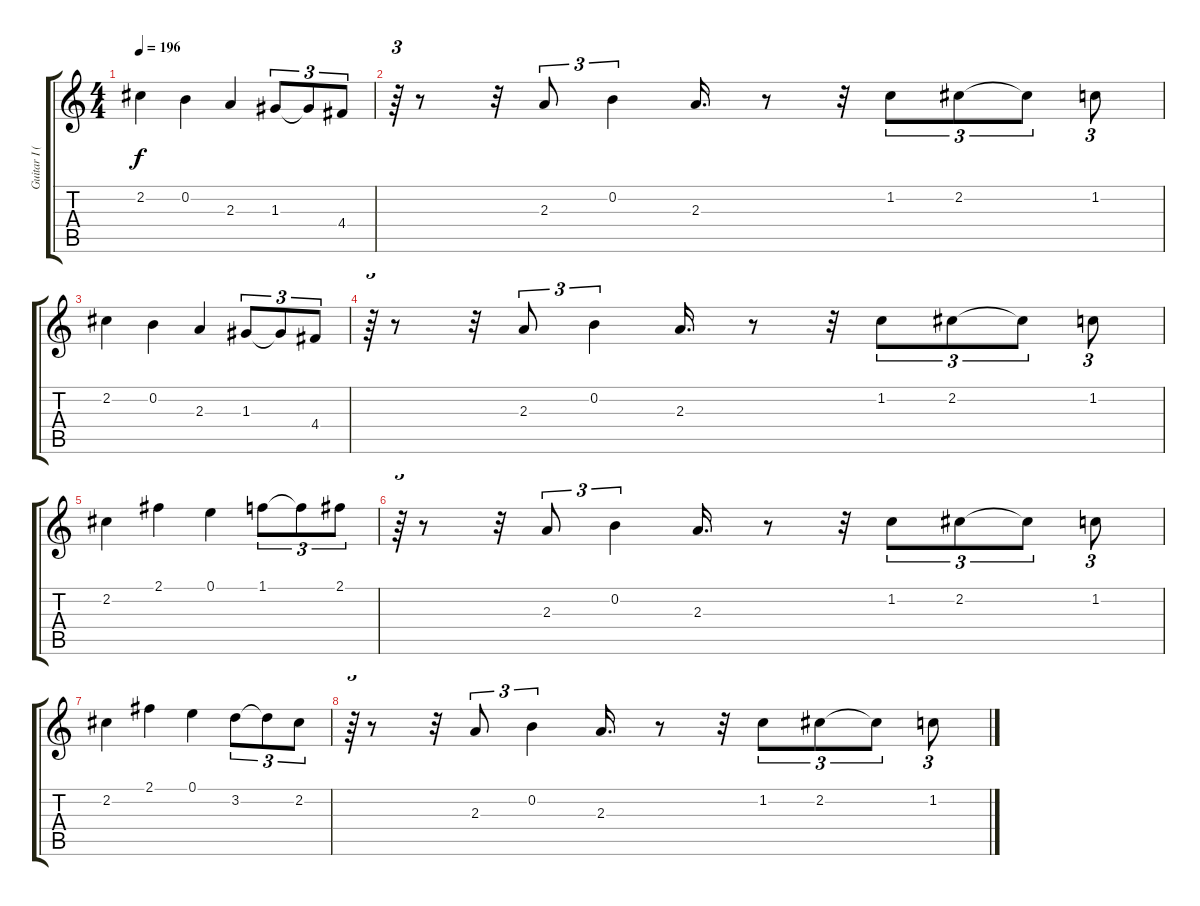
\track ("Guitar I (Sugizo)" "Guitar I (") {instrument distortionguitar}
\staff {score tabs}
\tuning (E4 B3 G3 D3 A2 E2) {hide}
\ts (4 4)
\tempo 196
\clef g2
\ks c
2.2.4{dy f} 0.2.4 2.3.4 1.3.8{tu (3 2)} 1.3{t}.8{tu (3 2)} 4.4.8{tu (3 2)} |
r.64{tu (3 2)} r.8 r.32 2.3.8{tu (3 2)} 0.2.4{tu (3 2)} 2.3.16{d} r.8 r.32 1.2.8{tu (3 2)} 2.2.8{tu (3 2)} 2.2{t}.8{tu (3 2)} 1.2.8{tu (3 2)} |
2.2.4 0.2.4 2.3.4 1.3.8{tu (3 2)} 1.3{t}.8{tu (3 2)} 4.4.8{tu (3 2)} |
r.64{tu (3 2)} r.8 r.32 2.3.8{tu (3 2)} 0.2.4{tu (3 2)} 2.3.16{d} r.8 r.32 1.2.8{tu (3 2)} 2.2.8{tu (3 2)} 2.2{t}.8{tu (3 2)} 1.2.8{tu (3 2)} |
2.2.4 2.1.4 0.1.4 1.1.8{tu (3 2)} 1.1{t}.8{tu (3 2)} 2.1.8{tu (3 2)} |
r.64{tu (3 2)} r.8 r.32 2.3.8{tu (3 2)} 0.2.4{tu (3 2)} 2.3.16{d} r.8 r.32 1.2.8{tu (3 2)} 2.2.8{tu (3 2)} 2.2{t}.8{tu (3 2)} 1.2.8{tu (3 2)} |
2.2.4 2.1.4 0.1.4 3.2.8{tu (3 2)} 3.2{t}.8{tu (3 2)} 2.2.8{tu (3 2)} |
r.64{tu (3 2)} r.8 r.32 2.3.8{tu (3 2)} 0.2.4{tu (3 2)} 2.3.16{d} r.8 r.32 1.2.8{tu (3 2)} 2.2.8{tu (3 2)} 2.2{t}.8{tu (3 2)} 1.2.8{tu (3 2)}
